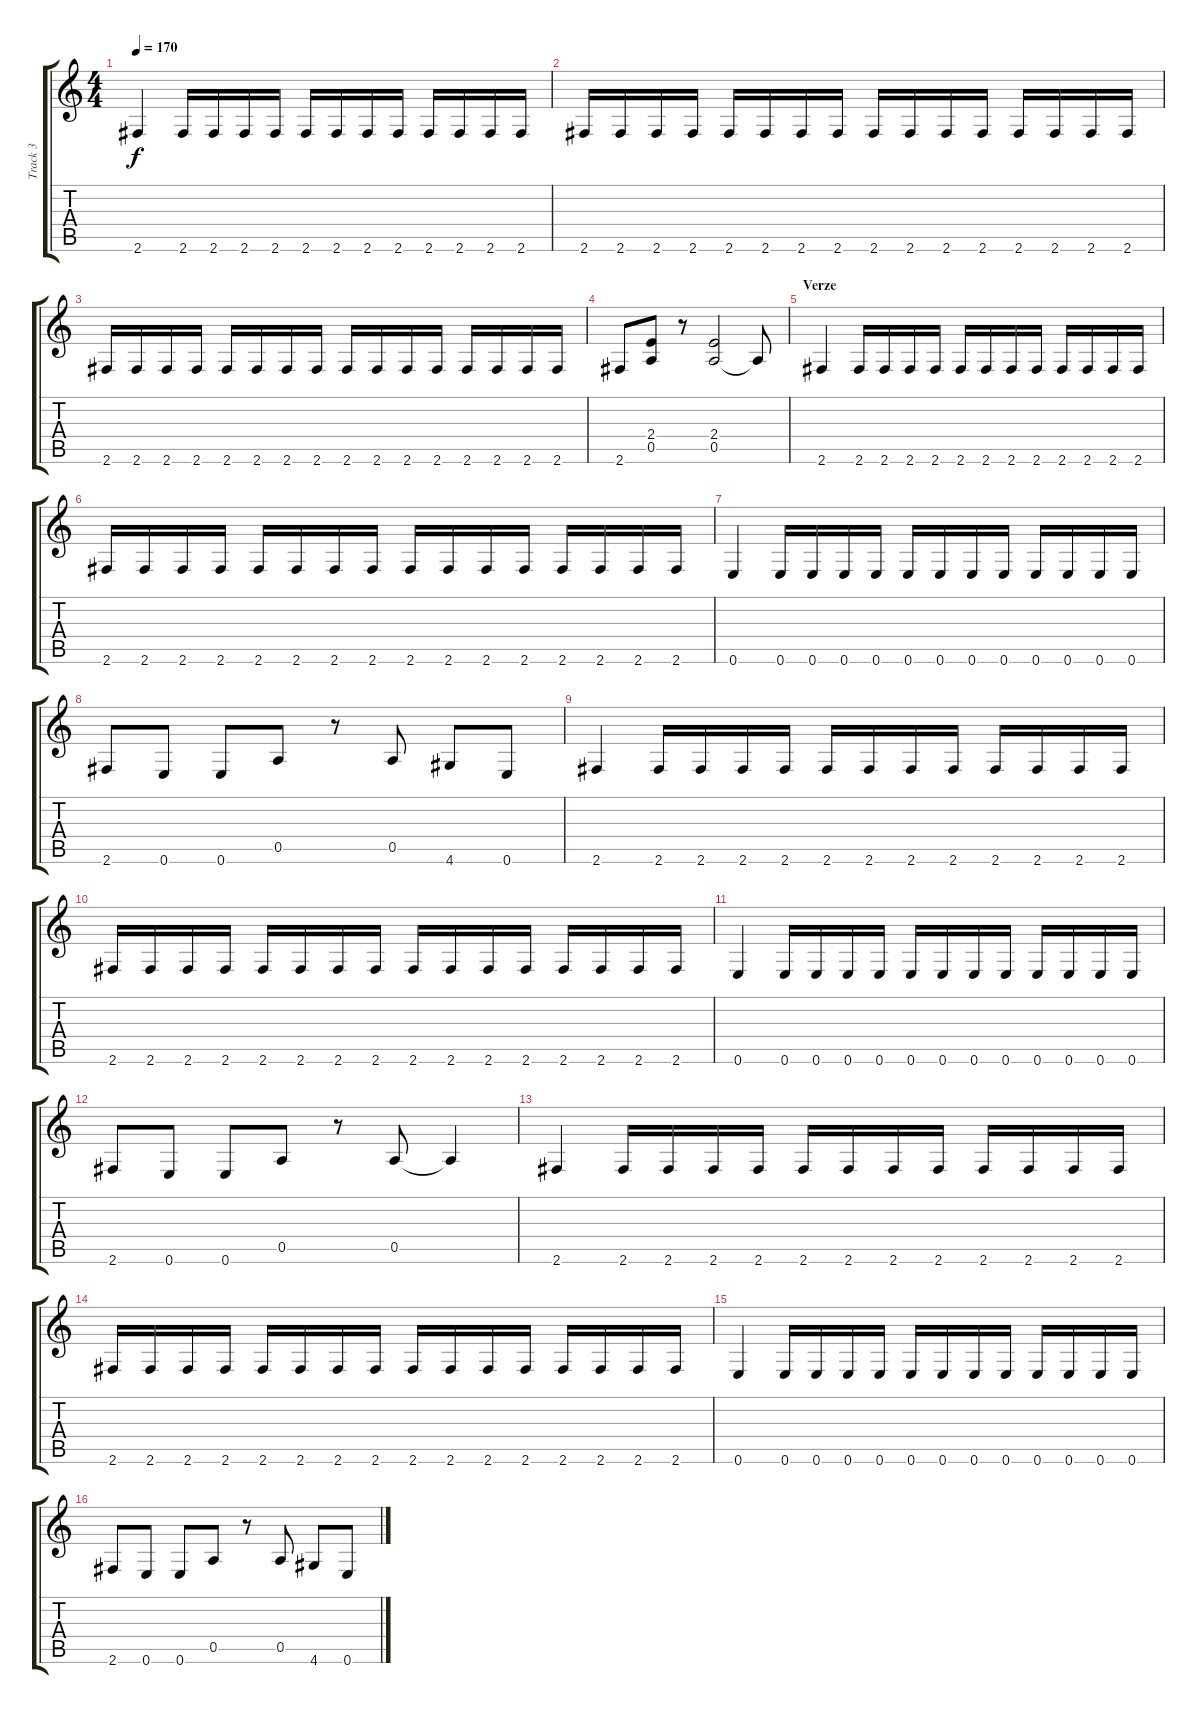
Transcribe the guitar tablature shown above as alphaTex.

\track ("Track 3" "Track 3") {instrument distortionguitar}
\staff {score tabs}
\tuning (E4 B3 G3 D3 A2 E2) {hide}
\ts (4 4)
\tempo 170
\clef g2
\ks c
2.6.4{dy f} 2.6.16 2.6.16 2.6.16 2.6.16 2.6.16 2.6.16 2.6.16 2.6.16 2.6.16 2.6.16 2.6.16 2.6.16 |
2.6.16 2.6.16 2.6.16 2.6.16 2.6.16 2.6.16 2.6.16 2.6.16 2.6.16 2.6.16 2.6.16 2.6.16 2.6.16 2.6.16 2.6.16 2.6.16 |
2.6.16 2.6.16 2.6.16 2.6.16 2.6.16 2.6.16 2.6.16 2.6.16 2.6.16 2.6.16 2.6.16 2.6.16 2.6.16 2.6.16 2.6.16 2.6.16 |
2.6.8 (2.4 0.5).8 r.8 (2.4 0.5).2 0.5{t}.8 |
\section ("" "Verze")
2.6.4 2.6.16 2.6.16 2.6.16 2.6.16 2.6.16 2.6.16 2.6.16 2.6.16 2.6.16 2.6.16 2.6.16 2.6.16 |
2.6.16 2.6.16 2.6.16 2.6.16 2.6.16 2.6.16 2.6.16 2.6.16 2.6.16 2.6.16 2.6.16 2.6.16 2.6.16 2.6.16 2.6.16 2.6.16 |
0.6.4 0.6.16 0.6.16 0.6.16 0.6.16 0.6.16 0.6.16 0.6.16 0.6.16 0.6.16 0.6.16 0.6.16 0.6.16 |
2.6.8 0.6.8 0.6.8 0.5.8 r.8 0.5.8 4.6.8 0.6.8 |
2.6.4 2.6.16 2.6.16 2.6.16 2.6.16 2.6.16 2.6.16 2.6.16 2.6.16 2.6.16 2.6.16 2.6.16 2.6.16 |
2.6.16 2.6.16 2.6.16 2.6.16 2.6.16 2.6.16 2.6.16 2.6.16 2.6.16 2.6.16 2.6.16 2.6.16 2.6.16 2.6.16 2.6.16 2.6.16 |
0.6.4 0.6.16 0.6.16 0.6.16 0.6.16 0.6.16 0.6.16 0.6.16 0.6.16 0.6.16 0.6.16 0.6.16 0.6.16 |
2.6.8 0.6.8 0.6.8 0.5.8 r.8 0.5.8 0.5{t}.4 |
2.6.4 2.6.16 2.6.16 2.6.16 2.6.16 2.6.16 2.6.16 2.6.16 2.6.16 2.6.16 2.6.16 2.6.16 2.6.16 |
2.6.16 2.6.16 2.6.16 2.6.16 2.6.16 2.6.16 2.6.16 2.6.16 2.6.16 2.6.16 2.6.16 2.6.16 2.6.16 2.6.16 2.6.16 2.6.16 |
0.6.4 0.6.16 0.6.16 0.6.16 0.6.16 0.6.16 0.6.16 0.6.16 0.6.16 0.6.16 0.6.16 0.6.16 0.6.16 |
2.6.8 0.6.8 0.6.8 0.5.8 r.8 0.5.8 4.6.8 0.6.8
